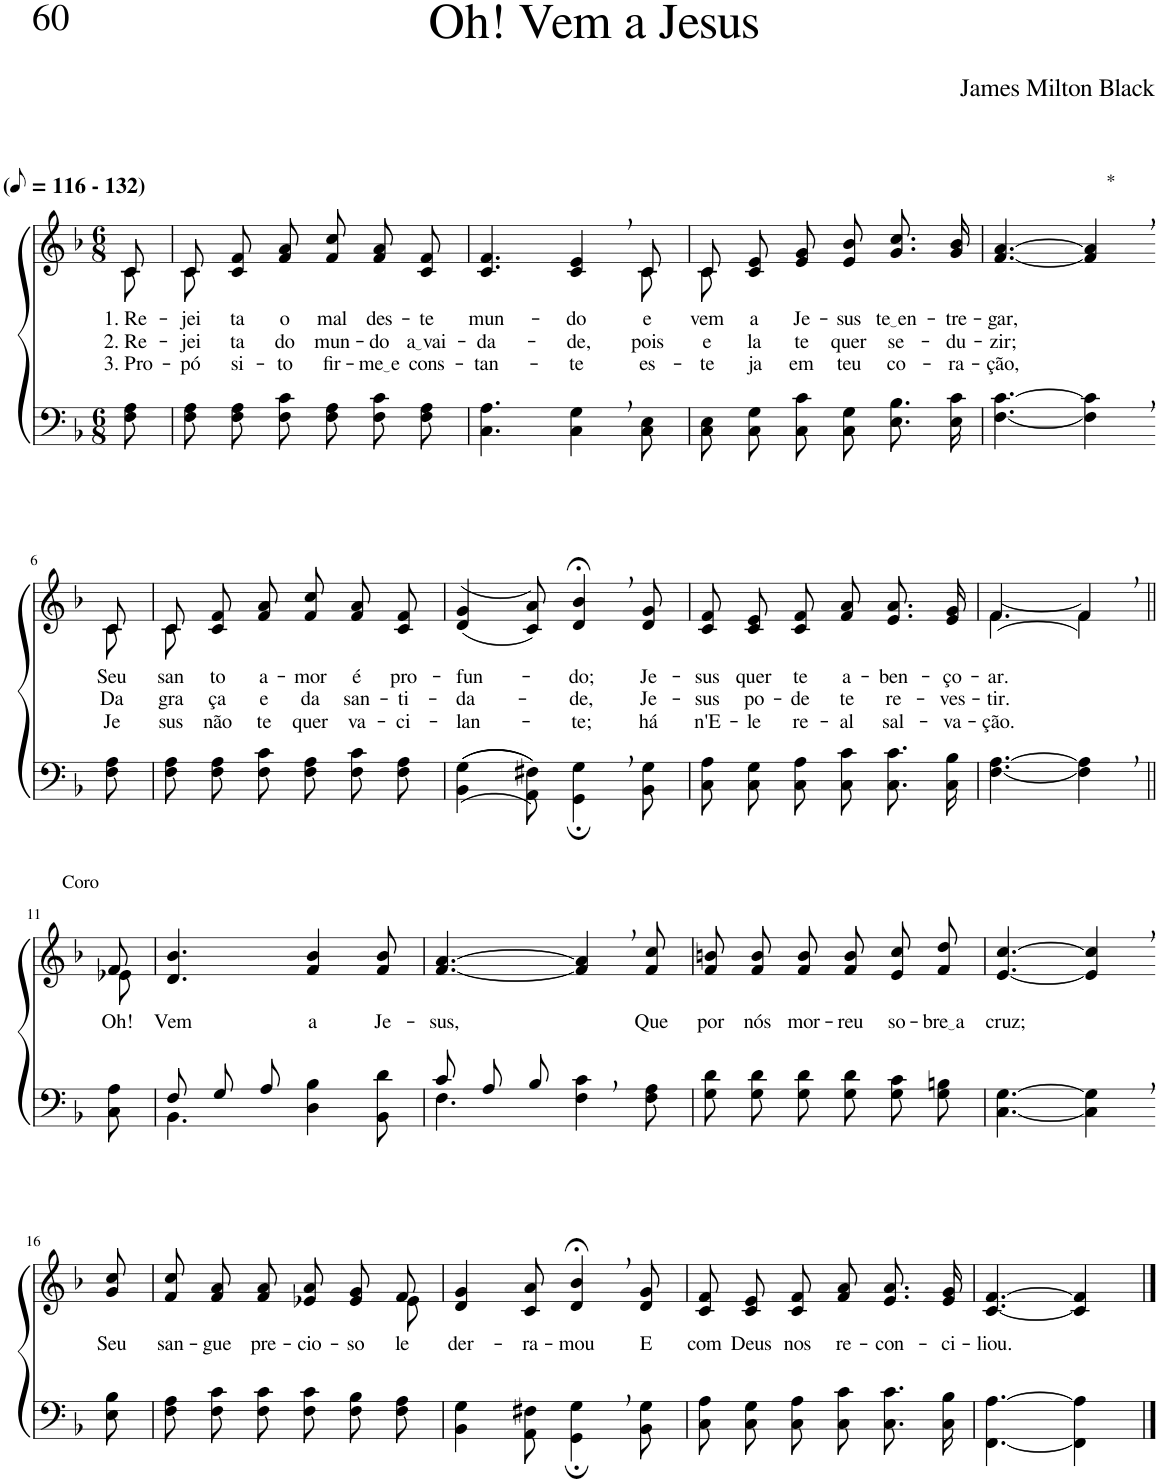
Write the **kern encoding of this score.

**kern	**kern	**text	**text	**text
*part2	*part1	*part1	*part1	*part1
*staff2	*staff1	*staff1	*staff1	*staff1
*I"Parte III e IV	*I"Parte I e II	*	*	*
*clefF4	*clefG2	*	*	*
*k[b-]	*k[b-]	*	*	*
*M6/8	*M6/8	*	*	*
*MM58	*MM58	*	*	*
=1	=1	=1	=1	=1
*	*^	*	*	*
!	!LO:TX:a:B:t=(	!	!	!	!
!	!LO:TX:a:B:t=- 132)	!	!	!	!
!	!	!	!LO:LY:b	!LO:LY:b	!LO:LY:b
8F\ 8A\	8c/	8c\	1. Re-	2. Re-	3. Pro-
=2	=2	=2	=2	=2	=2
!	!	!	!LO:LY:b	!LO:LY:b	!LO:LY:b
8F\ 8A\L	8c/L	8c\	-jei-	-jei-	-pó-
!	!	!	!LO:LY:b	!LO:LY:b	!LO:LY:b
8F\ 8A\	8c/ 8f/	2ryy	-ta	-ta	-si-
!	!	!	!LO:LY:b	!LO:LY:b	!LO:LY:b
8F\ 8c\J	8f/ 8a/J	.	o	do	-to
!	!	!	!LO:LY:b	!LO:LY:b	!LO:LY:b
8F\ 8A\L	8f/ 8cc/L	.	mal	mun-	fir-
!	!	!	!LO:LY:b	!LO:LY:b	!LO:LY:b
8F\ 8c\	8f/ 8a/	.	des-	-do	me e
!	!	!	!LO:LY:b	!LO:LY:b	!LO:LY:b
8F\ 8A\J	8c/ 8f/J	8ryy	-te	a vai	cons-
=3	=3	=3	=3	=3	=3
!	!	!	!LO:LY:b	!LO:LY:b	!LO:LY:b
4.C\ 4.A\	4.c/ 4.f/	8ryy	mun-	-da-	-tan-
!	!	!	!LO:LY:b	!LO:LY:b	!LO:LY:b
*	*v	*v	*	*	*
4C\, 4G\,	4c/, 4e/,	-do	-de,	-te
*	*^	*	*	*
!	!	!	!LO:LY:b	!LO:LY:b	!LO:LY:b
8C\ 8E\	8c/	8c\	e	pois	es-
=4	=4	=4	=4	=4	=4
!	!	!	!LO:LY:b	!LO:LY:b	!LO:LY:b
8C\ 8E\L	8c/L	8c\	vem	e-	-te-
!	!	!	!LO:LY:b	!LO:LY:b	!LO:LY:b
8C\ 8G\	8c/ 8e/	2ryy	a	-la	-ja
!	!	!	!LO:LY:b	!LO:LY:b	!LO:LY:b
8C\ 8c\J	8e/ 8g/J	.	Je-	te	em
!	!	!	!LO:LY:b	!LO:LY:b	!LO:LY:b
8C\ 8G\L	8e/ 8b-/L	.	-sus	quer	teu
!	!	!	!LO:LY:b	!LO:LY:b	!LO:LY:b
8.E\ 8.B-\	8.g/ 8.cc/	.	te en	se-	co-
.	.	8ryy	.	.	.
!	!	!	!LO:LY:b	!LO:LY:b	!LO:LY:b
16E\ 16c\Jk	16g/ 16b-/Jk	.	-tre-	-du-	-ra-
*	*v	*v	*	*	*
=5	=5	=5	=5	=5
!	!	!LO:LY:b	!LO:LY:b	!LO:LY:b
[4.F\ [4.c\	[4.f/ [4.a/	-gar,	-zir;	-ção,
!	!LO:TX:a:t=*	!	!	!
4F\], 4c\],	4f/], 4a/],	.	.	.
!!LO:LB:g=z
=6-	=6-	=6-	=6-	=6-
!	!	!LO:LY:b	!LO:LY:b	!LO:LY:b
*	*^	*	*	*
8F\ 8A\	8c\	8c/	-Seu	Da	-Je-
=7	=7	=7	=7	=7	=7
!	!	!	!LO:LY:b	!LO:LY:b	!LO:LY:b
8F\ 8A\L	8c/L	8c\	san-	gra-	-sus
!	!	!	!LO:LY:b	!LO:LY:b	!LO:LY:b
8F\ 8A\	8c/ 8f/	2ryy	-to	-ça	não
!	!	!	!LO:LY:b	!LO:LY:b	!LO:LY:b
8F\ 8c\J	8f/ 8a/J	.	a-	e	te
!	!	!	!LO:LY:b	!LO:LY:b	!LO:LY:b
8F\ 8A\L	8f/ 8cc/L	.	-mor	da	quer
!	!	!	!LO:LY:b	!LO:LY:b	!LO:LY:b
8F\ 8c\	8f/ 8a/	.	é	san-	va-
!	!	!	!LO:LY:b	!LO:LY:b	!LO:LY:b
8F\ 8A\J	8c/ 8f/J	8ryy	pro-	-ti-	-ci-
=8	=8	=8	=8	=8	=8
!	!	!	!LO:LY:b	!LO:LY:b	!LO:LY:b
*	*v	*v	*	*	*
(((4BB-\ 4G\	((4d/ 4g/	-fun-	-da-	-lan-
8AA\ 8F#X\)))	8c/ 8a/))	.	.	.
!	!	!LO:LY:b	!LO:LY:b	!LO:LY:b
4GG\;, 4G\;,	4d/;<, 4b-/;<,	-do;	-de,	-te;
!	!	!LO:LY:b	!LO:LY:b	!LO:LY:b
8BB-\ 8G\	8d/ 8g/	Je-	Je-	há
=9	=9	=9	=9	=9
!	!	!LO:LY:b	!LO:LY:b	!LO:LY:b
8C\ 8A\L	8c/ 8f/L	-sus	-sus	n'E-
!	!	!LO:LY:b	!LO:LY:b	!LO:LY:b
8C\ 8G\	8c/ 8e/	quer	po-	-le
!	!	!LO:LY:b	!LO:LY:b	!LO:LY:b
8C\ 8A\J	8c/ 8f/J	te	-de	re-
!	!	!LO:LY:b	!LO:LY:b	!LO:LY:b
8C\ 8c\L	8f/ 8a/L	a-	te	-al
!	!	!LO:LY:b	!LO:LY:b	!LO:LY:b
8.C\ 8.c\	8.e/ 8.a/	-ben-	re-	sal-
!	!	!LO:LY:b	!LO:LY:b	!LO:LY:b
16C\ 16B-\Jk	16e/ 16g/Jk	-ço-	-ves-	-va-
=10	=10	=10	=10	=10
!	!	!LO:LY:b	!LO:LY:b	!LO:LY:b
*	*^	*	*	*
[4.F\ [4.A\	[4.f\	[4.f/	-ar.	-tir.	-ção.
4F\], 4A\],	4f,\]	4f/]	.	.	.
!!LO:LB:g=z	!!
=11||	=11||	=11||	=11||	=11||	=11||
!	!LO:TX:a:t=Coro	!	!	!	!
!	!	!	!LO:LY:b	!	!
8C\ 8A\	8f/	8e-X\	Oh!	.	.
=12	=12	=12	=12	=12	=12
*^	*	*	*	*	*
!	!	!	!	!LO:LY:b	!	!
*	*	*v	*v	*	*	*
8F/L	4.BB-\	4.d/ 4.b-/	Vem	.	.
8G/	.	.	.	.	.
8A/J	.	.	.	.	.
!	!	!	!LO:LY:b	!	!
8ryy	4D\ 4B-\	4f/ 4b-/	a	.	.
4ryy	.	.	.	.	.
!	!	!	!LO:LY:b	!	!
.	8BB-\ 8d\	8f/ 8b-/	Je-	.	.
=13	=13	=13	=13	=13	=13
!	!	!	!LO:LY:b	!	!
8c/L	4.F\	[4.f/ [4.a/	-sus,	.	.
8A/	.	.	.	.	.
8B-/J	.	.	.	.	.
8ryy	4F\ 4c\	4f/], 4a/],	.	.	.
4ryy	.	.	.	.	.
!	!	!	!LO:LY:b	!	!
.	8F\ 8A\	8f/ 8cc/	Que	.	.
=14	=14	=14	=14	=14	=14
!	!	!	!LO:LY:b	!	!
*v	*v	*	*	*	*
8G\ 8d\L	8f/ 8bn/L	por	.	.
!	!	!LO:LY:b	!	!
8G\ 8d\	8f/ 8b/	nós	.	.
!	!	!LO:LY:b	!	!
8G\ 8d\J	8f/ 8b/J	mor-	.	.
!	!	!LO:LY:b	!	!
8G\ 8d\L	8f/ 8b/L	-reu	.	.
!	!	!LO:LY:b	!	!
8G\ 8c\	8e/ 8cc/	so-	.	.
!	!	!LO:LY:b	!	!
8G\ 8Bn\J	8f/ 8dd/J	bre a	.	.
=15	=15	=15	=15	=15
!	!	!LO:LY:b	!	!
[4.C\ [4.G\	[4.e/ [4.cc/	cruz;	.	.
4C\], 4G\],	4e/], 4cc/],	.	.	.
!!LO:LB:g=z
=16-	=16-	=16-	=16-	=16-
!	!	!LO:LY:b	!	!
8E\ 8B-\	8g/ 8cc/	Seu	.	.
=17	=17	=17	=17	=17
!	!	!LO:LY:b	!	!
*	*^	*	*	*
8F\ 8A\L	8f/ 8cc/L	8ryy	san-	.	.
!	!	!	!LO:LY:b	!	!
*	*v	*v	*	*	*
8F\ 8c\	8f/ 8a/	-gue	.	.
!	!	!LO:LY:b	!	!
8F\ 8c\J	8f/ 8a/J	pre-	.	.
!	!	!LO:LY:b	!	!
8F\ 8c\L	8e-X/ 8a/L	-cio-	.	.
!	!	!LO:LY:b	!	!
8F\ 8B-\	8e-/ 8g/	-so	.	.
*	*^	*	*	*
!	!	!	!LO:LY:b	!	!
8F\ 8A\J	8f/J	8e-\	le	.	.
=18	=18	=18	=18	=18	=18
!	!	!	!LO:LY:b	!	!
*	*v	*v	*	*	*
4BB-\ 4G\	4d/ 4g/	der-	.	.
!	!	!LO:LY:b	!	!
8AA\ 8F#X\	8c/ 8a/	-ra-	.	.
!	!	!LO:LY:b	!	!
4GG\;, 4G\;,	4d/;<, 4b-/;<,	-mou	.	.
!	!	!LO:LY:b	!	!
8BB-\ 8G\	8d/ 8g/	E	.	.
=19	=19	=19	=19	=19
!	!	!LO:LY:b	!	!
8C\ 8A\L	8c/ 8f/L	com	.	.
!	!	!LO:LY:b	!	!
8C\ 8G\	8c/ 8e/	Deus	.	.
!	!	!LO:LY:b	!	!
8C\ 8A\J	8c/ 8f/J	nos	.	.
!	!	!LO:LY:b	!	!
8C\ 8c\L	8f/ 8a/L	re-	.	.
!	!	!LO:LY:b	!	!
8.C\ 8.c\	8.e/ 8.a/	-con-	.	.
!	!	!LO:LY:b	!	!
16C\ 16B-\Jk	16e/ 16g/Jk	-ci-	.	.
=20	=20	=20	=20	=20
!	!	!LO:LY:b	!	!
[4.FF\ [4.A\	[4.c/ [4.f/	-liou.	.	.
4FF\] 4A\]	4c/] 4f/]	.	.	.
==	==	==	==	==
*-	*-	*-	*-	*-
